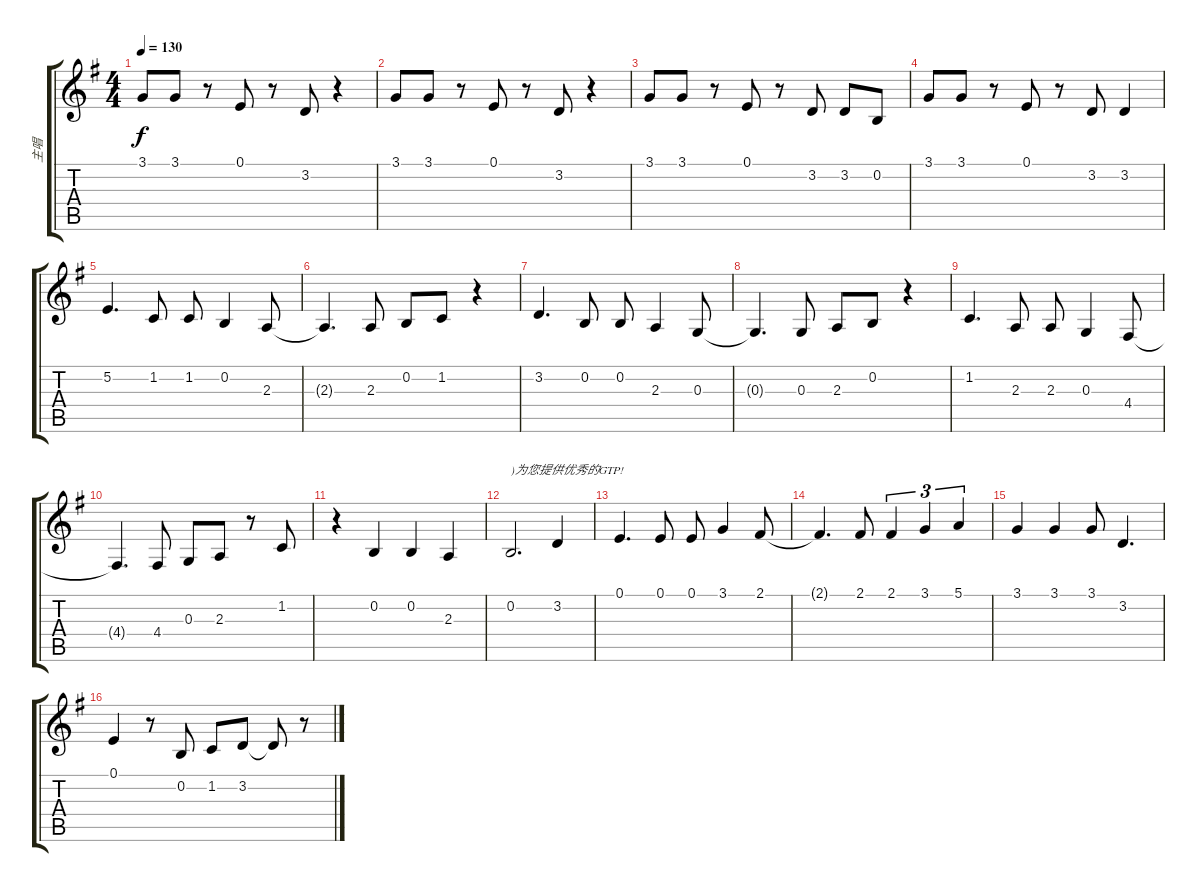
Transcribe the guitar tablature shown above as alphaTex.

\track ("主唱" "主唱") {instrument musicbox}
\staff {score tabs}
\tuning (E4 B3 G3 D3 A2 E2) {hide}
\ts (4 4)
\tempo 130
\clef g2
\ks g
3.1.8{dy f} 3.1.8 r.8 0.1.8 r.8 3.2.8 r.4 |
3.1.8 3.1.8 r.8 0.1.8 r.8 3.2.8 r.4 |
3.1.8 3.1.8 r.8 0.1.8 r.8 3.2.8 3.2.8 0.2.8 |
3.1.8 3.1.8 r.8 0.1.8 r.8 3.2.8 3.2.4 |
5.2.4{d} 1.2.8 1.2.8 0.2.4 2.3.8 |
2.3{t}.4{d} 2.3.8 0.2.8 1.2.8 r.4 |
3.2.4{d} 0.2.8 0.2.8 2.3.4 0.3.8 |
0.3{t}.4{d} 0.3.8 2.3.8 0.2.8 r.4 |
1.2.4{d} 2.3.8 2.3.8 0.3.4 4.4.8 |
4.4{t}.4{d} 4.4.8 0.3.8 2.3.8 r.8 1.2.8 |
r.4 0.2.4 0.2.4 2.3.4 |
0.2.2{d txt ")为您提供优秀的GTP!"} 3.2.4 |
0.1.4{d} 0.1.8 0.1.8 3.1.4 2.1.8 |
2.1{t}.4{d} 2.1.8 2.1.4{tu (3 2)} 3.1.4{tu (3 2)} 5.1.4{tu (3 2)} |
3.1.4 3.1.4 3.1.8 3.2.4{d} |
0.1.4 r.8 0.2.8 1.2.8 3.2.8 3.2{t}.8 r.8
